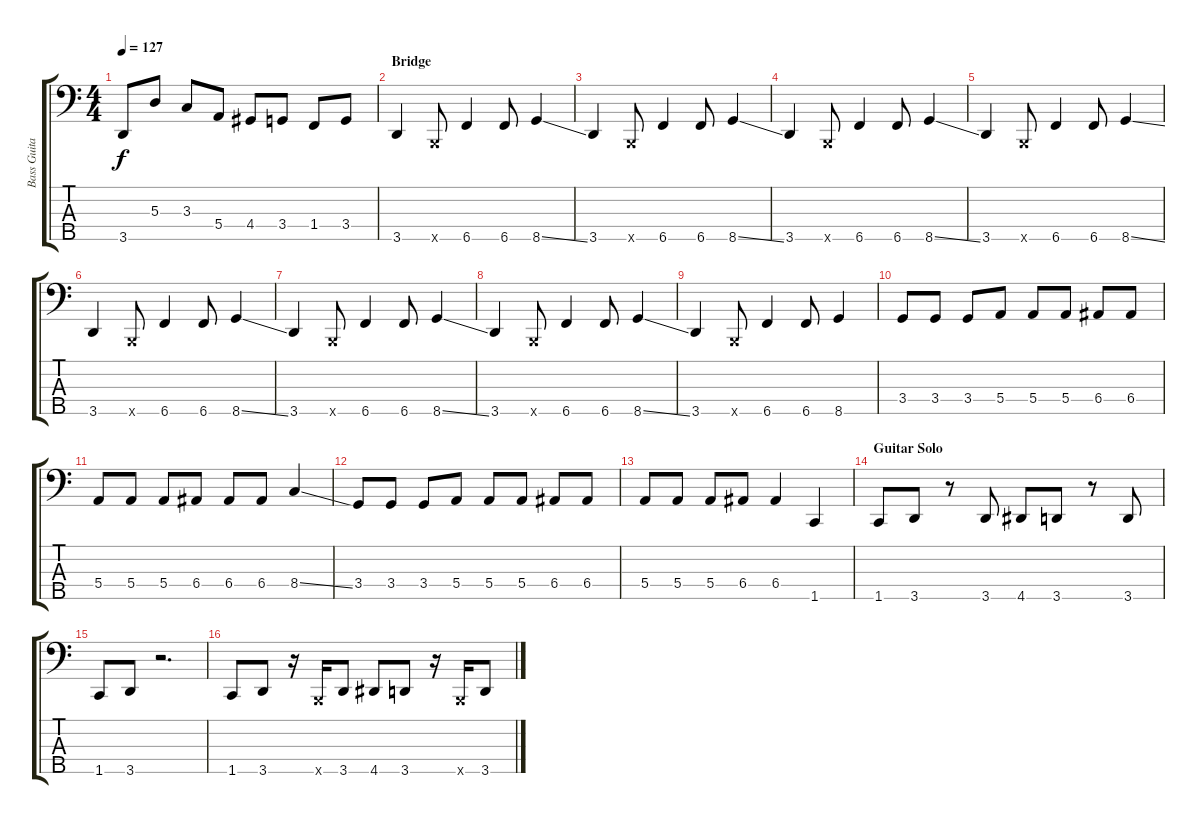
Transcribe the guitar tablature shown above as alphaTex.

\track ("Bass Guitar" "Bass Guita") {instrument electricbassfinger}
\staff {score tabs}
\tuning (G2 D2 A1 E1 B0) {hide}
\ts (4 4)
\tempo 127
\clef f4
\ks c
3.5.8{dy f} 5.3.8 3.3.8 5.4.8 4.4.8 3.4.8 1.4.8 3.4.8 |
\section ("" "Bridge")
3.5.4 0.5{x}.8 6.5.4 6.5.8 8.5{ss}.4 |
3.5.4 0.5{x}.8 6.5.4 6.5.8 8.5{ss}.4 |
3.5.4 0.5{x}.8 6.5.4 6.5.8 8.5{ss}.4 |
3.5.4 0.5{x}.8 6.5.4 6.5.8 8.5{ss}.4 |
3.5.4 0.5{x}.8 6.5.4 6.5.8 8.5{ss}.4 |
3.5.4 0.5{x}.8 6.5.4 6.5.8 8.5{ss}.4 |
3.5.4 0.5{x}.8 6.5.4 6.5.8 8.5{ss}.4 |
3.5.4 0.5{x}.8 6.5.4 6.5.8 8.5.4 |
3.4.8 3.4.8 3.4.8 5.4.8 5.4.8 5.4.8 6.4.8 6.4.8 |
5.4.8 5.4.8 5.4.8 6.4.8 6.4.8 6.4.8 8.4{ss}.4 |
3.4.8 3.4.8 3.4.8 5.4.8 5.4.8 5.4.8 6.4.8 6.4.8 |
5.4.8 5.4.8 5.4.8 6.4.8 6.4.4 1.5.4 |
\section ("" "Guitar Solo")
1.5.8 3.5.8 r.8 3.5.8 4.5.8 3.5.8 r.8 3.5.8 |
1.5.8 3.5.8 r.2{d} |
1.5.8 3.5.8 r.16 0.5{x}.16 3.5.8 4.5.8 3.5.8 r.16 0.5{x}.16 3.5.8
